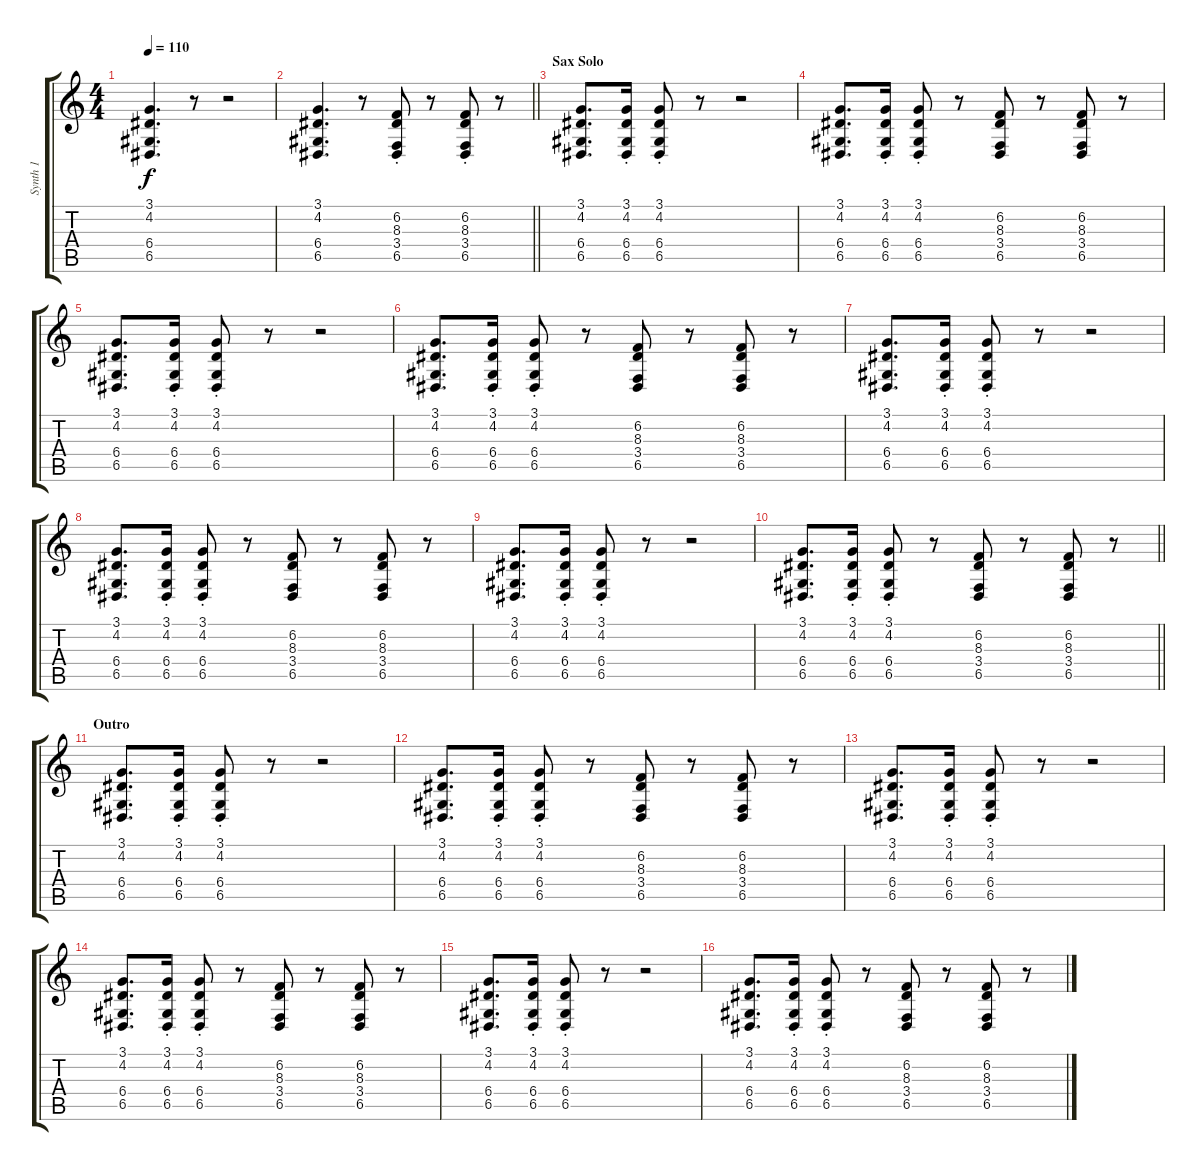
\track ("Synth 1" "Synth 1") {instrument lead2sawtooth}
\staff {score tabs}
\tuning (E4 B3 G3 D3 A2 E2) {hide}
\ts (4 4)
\tempo 110
\clef g2
\ks c
(3.1 4.2 6.4 6.5).4{d dy f} r.8 r.2 |
\barLineRight lightlight
(3.1 4.2 6.4 6.5).4{d} r.8 (6.2{st} 8.3{st} 3.4{st} 6.5{st}).8 r.8 (6.2{st} 8.3{st} 3.4{st} 6.5{st}).8 r.8 |
\section ("" "Sax Solo")
(3.1 4.2 6.4 6.5).8{d} (3.1{st} 4.2{st} 6.4{st} 6.5{st}).16 (3.1{st} 4.2{st} 6.4{st} 6.5{st}).8 r.8 r.2 |
(3.1 4.2 6.4 6.5).8{d} (3.1{st} 4.2{st} 6.4{st} 6.5{st}).16 (3.1{st} 4.2{st} 6.4{st} 6.5{st}).8 r.8 (6.2 8.3 3.4 6.5).8 r.8 (6.2 8.3 3.4 6.5).8 r.8 |
(3.1 4.2 6.4 6.5).8{d} (3.1{st} 4.2{st} 6.4{st} 6.5{st}).16 (3.1{st} 4.2{st} 6.4{st} 6.5{st}).8 r.8 r.2 |
(3.1 4.2 6.4 6.5).8{d} (3.1{st} 4.2{st} 6.4{st} 6.5{st}).16 (3.1{st} 4.2{st} 6.4{st} 6.5{st}).8 r.8 (6.2 8.3 3.4 6.5).8 r.8 (6.2 8.3 3.4 6.5).8 r.8 |
(3.1 4.2 6.4 6.5).8{d} (3.1{st} 4.2{st} 6.4{st} 6.5{st}).16 (3.1{st} 4.2{st} 6.4{st} 6.5{st}).8 r.8 r.2 |
(3.1 4.2 6.4 6.5).8{d} (3.1{st} 4.2{st} 6.4{st} 6.5{st}).16 (3.1{st} 4.2{st} 6.4{st} 6.5{st}).8 r.8 (6.2 8.3 3.4 6.5).8 r.8 (6.2 8.3 3.4 6.5).8 r.8 |
(3.1 4.2 6.4 6.5).8{d} (3.1{st} 4.2{st} 6.4{st} 6.5{st}).16 (3.1{st} 4.2{st} 6.4{st} 6.5{st}).8 r.8 r.2 |
\barLineRight lightlight
(3.1 4.2 6.4 6.5).8{d} (3.1{st} 4.2{st} 6.4{st} 6.5{st}).16 (3.1{st} 4.2{st} 6.4{st} 6.5{st}).8 r.8 (6.2 8.3 3.4 6.5).8 r.8 (6.2 8.3 3.4 6.5).8 r.8 |
\section ("" "Outro")
(3.1 4.2 6.4 6.5).8{d} (3.1{st} 4.2{st} 6.4{st} 6.5{st}).16 (3.1{st} 4.2{st} 6.4{st} 6.5{st}).8 r.8 r.2 |
(3.1 4.2 6.4 6.5).8{d} (3.1{st} 4.2{st} 6.4{st} 6.5{st}).16 (3.1{st} 4.2{st} 6.4{st} 6.5{st}).8 r.8 (6.2 8.3 3.4 6.5).8 r.8 (6.2 8.3 3.4 6.5).8 r.8 |
(3.1 4.2 6.4 6.5).8{d} (3.1{st} 4.2{st} 6.4{st} 6.5{st}).16 (3.1{st} 4.2{st} 6.4{st} 6.5{st}).8 r.8 r.2 |
(3.1 4.2 6.4 6.5).8{d} (3.1{st} 4.2{st} 6.4{st} 6.5{st}).16 (3.1{st} 4.2{st} 6.4{st} 6.5{st}).8 r.8 (6.2 8.3 3.4 6.5).8 r.8 (6.2 8.3 3.4 6.5).8 r.8 |
(3.1 4.2 6.4 6.5).8{d} (3.1{st} 4.2{st} 6.4{st} 6.5{st}).16 (3.1{st} 4.2{st} 6.4{st} 6.5{st}).8 r.8 r.2 |
(3.1 4.2 6.4 6.5).8{d} (3.1{st} 4.2{st} 6.4{st} 6.5{st}).16 (3.1{st} 4.2{st} 6.4{st} 6.5{st}).8 r.8 (6.2 8.3 3.4 6.5).8 r.8 (6.2 8.3 3.4 6.5).8 r.8
